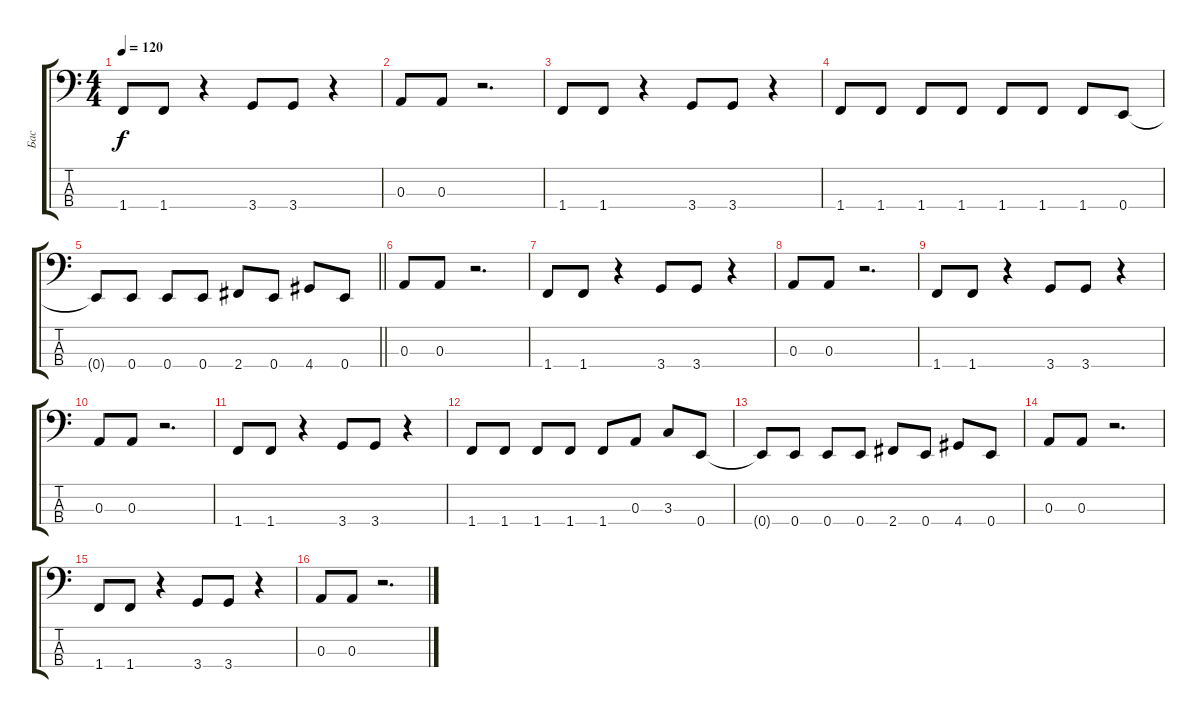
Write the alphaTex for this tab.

\track ("Бас" "Бас") {instrument electricbassfinger}
\staff {score tabs}
\tuning (G2 D2 A1 E1) {hide}
\ts (4 4)
\tempo 120
\clef f4
\ks c
1.4.8{dy f} 1.4.8 r.4 3.4.8 3.4.8 r.4 |
0.3.8 0.3.8 r.2{d} |
1.4.8 1.4.8 r.4 3.4.8 3.4.8 r.4 |
1.4.8 1.4.8 1.4.8 1.4.8 1.4.8 1.4.8 1.4.8 0.4.8 |
\barLineRight lightlight
0.4{t}.8 0.4.8 0.4.8 0.4.8 2.4.8 0.4.8 4.4.8 0.4.8 |
\section ("" "")
0.3.8 0.3.8 r.2{d} |
1.4.8 1.4.8 r.4 3.4.8 3.4.8 r.4 |
0.3.8 0.3.8 r.2{d} |
1.4.8 1.4.8 r.4 3.4.8 3.4.8 r.4 |
0.3.8 0.3.8 r.2{d} |
1.4.8 1.4.8 r.4 3.4.8 3.4.8 r.4 |
1.4.8 1.4.8 1.4.8 1.4.8 1.4.8 0.3.8 3.3.8 0.4.8 |
0.4{t}.8 0.4.8 0.4.8 0.4.8 2.4.8 0.4.8 4.4.8 0.4.8 |
0.3.8 0.3.8 r.2{d} |
1.4.8 1.4.8 r.4 3.4.8 3.4.8 r.4 |
0.3.8 0.3.8 r.2{d}
